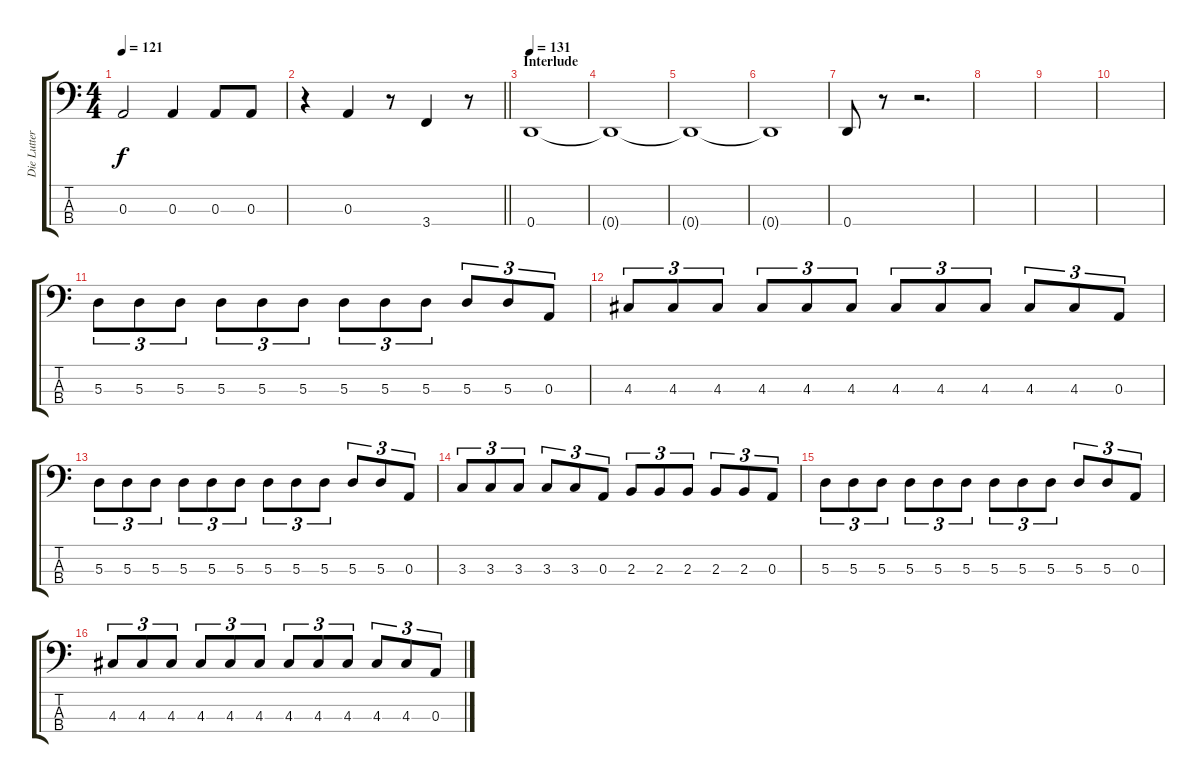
\track ("Die Lutter" "Die Lutter") {instrument electricbasspick}
\staff {score tabs}
\tuning (G2 D2 A1 D1) {hide}
\ts (4 4)
\tempo 121
\clef f4
\ks c
0.3.2{dy f} 0.3.4 0.3.8 0.3.8 |
\barLineRight lightlight
r.4 0.3.4 r.8 3.4.4 r.8 |
\section ("" "Interlude")
\tempo 131
0.4.1 |
0.4{t}.1 |
0.4{t}.1 |
0.4{t}.1 |
0.4.8 r.8 r.2{d} |
|
|
|
5.3.8{tu (3 2)} 5.3.8{tu (3 2)} 5.3.8{tu (3 2)} 5.3.8{tu (3 2)} 5.3.8{tu (3 2)} 5.3.8{tu (3 2)} 5.3.8{tu (3 2)} 5.3.8{tu (3 2)} 5.3.8{tu (3 2)} 5.3.8{tu (3 2)} 5.3.8{tu (3 2)} 0.3.8{tu (3 2)} |
4.3.8{tu (3 2)} 4.3.8{tu (3 2)} 4.3.8{tu (3 2)} 4.3.8{tu (3 2)} 4.3.8{tu (3 2)} 4.3.8{tu (3 2)} 4.3.8{tu (3 2)} 4.3.8{tu (3 2)} 4.3.8{tu (3 2)} 4.3.8{tu (3 2)} 4.3.8{tu (3 2)} 0.3.8{tu (3 2)} |
5.3.8{tu (3 2)} 5.3.8{tu (3 2)} 5.3.8{tu (3 2)} 5.3.8{tu (3 2)} 5.3.8{tu (3 2)} 5.3.8{tu (3 2)} 5.3.8{tu (3 2)} 5.3.8{tu (3 2)} 5.3.8{tu (3 2)} 5.3.8{tu (3 2)} 5.3.8{tu (3 2)} 0.3.8{tu (3 2)} |
3.3.8{tu (3 2)} 3.3.8{tu (3 2)} 3.3.8{tu (3 2)} 3.3.8{tu (3 2)} 3.3.8{tu (3 2)} 0.3.8{tu (3 2)} 2.3.8{tu (3 2)} 2.3.8{tu (3 2)} 2.3.8{tu (3 2)} 2.3.8{tu (3 2)} 2.3.8{tu (3 2)} 0.3.8{tu (3 2)} |
5.3.8{tu (3 2)} 5.3.8{tu (3 2)} 5.3.8{tu (3 2)} 5.3.8{tu (3 2)} 5.3.8{tu (3 2)} 5.3.8{tu (3 2)} 5.3.8{tu (3 2)} 5.3.8{tu (3 2)} 5.3.8{tu (3 2)} 5.3.8{tu (3 2)} 5.3.8{tu (3 2)} 0.3.8{tu (3 2)} |
4.3.8{tu (3 2)} 4.3.8{tu (3 2)} 4.3.8{tu (3 2)} 4.3.8{tu (3 2)} 4.3.8{tu (3 2)} 4.3.8{tu (3 2)} 4.3.8{tu (3 2)} 4.3.8{tu (3 2)} 4.3.8{tu (3 2)} 4.3.8{tu (3 2)} 4.3.8{tu (3 2)} 0.3.8{tu (3 2)}
